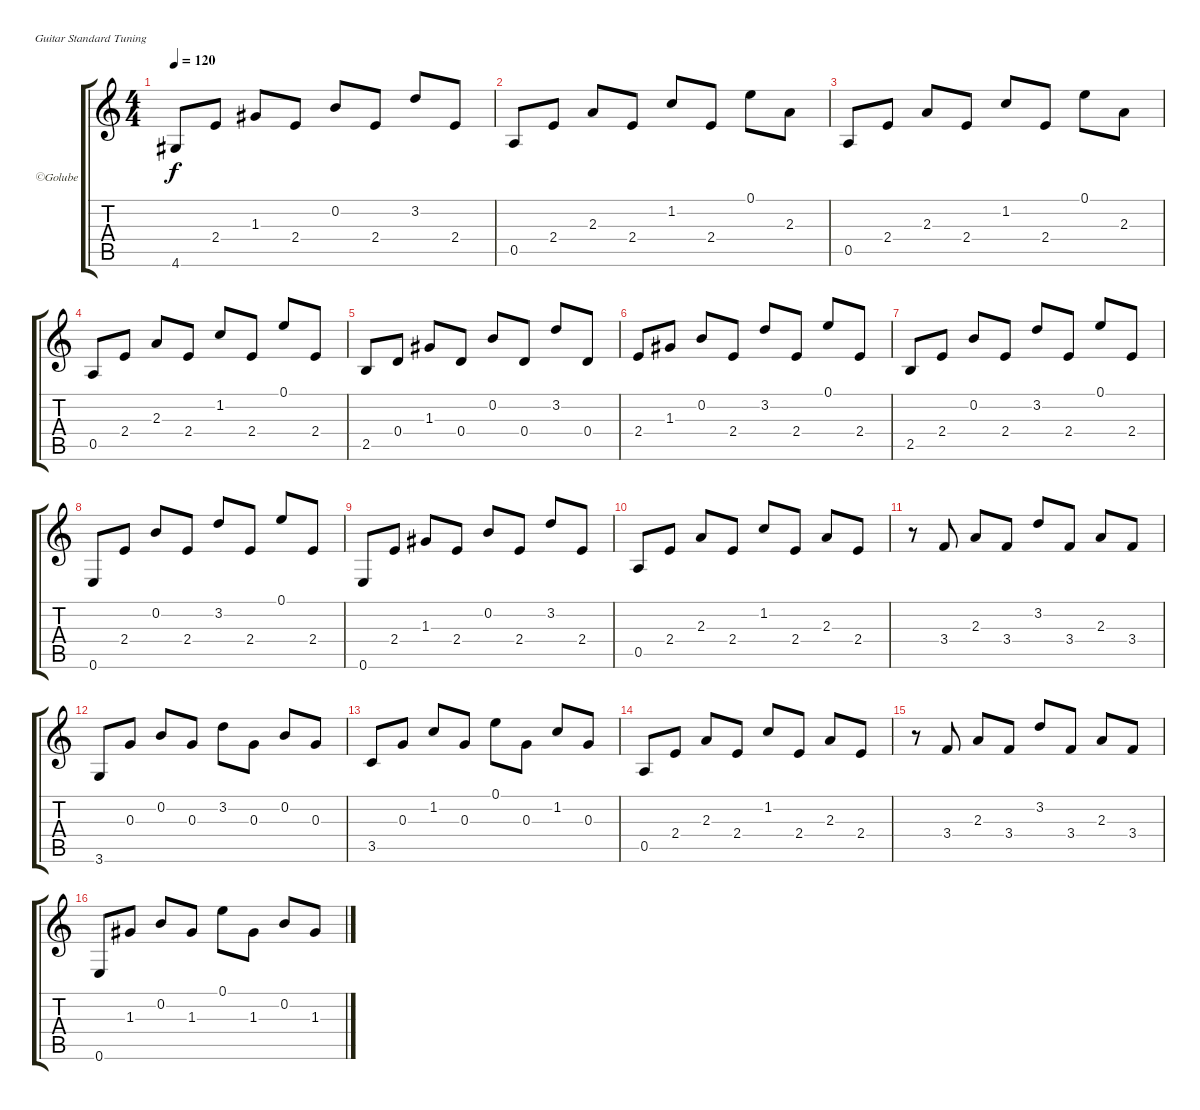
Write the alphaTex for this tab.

\bracketExtendMode groupsimilarinstruments
\firstSystemTrackNameOrientation horizontal
\otherSystemsTrackNameOrientation horizontal
\track (" Golubev Vlad" " ©Golube") {instrument acousticguitarsteel}
\staff {score tabs}
\tuning (E4 B3 G3 D3 A2 E2)
\ts (4 4)
\tempo 120
\clef g2
\ks c
4.6.8{dy f} 2.4.8 1.3.8 2.4.8 0.2.8 2.4.8 3.2.8 2.4.8 |
0.5.8 2.4.8 2.3.8 2.4.8 1.2.8 2.4.8 0.1.8 2.3.8 |
0.5.8 2.4.8 2.3.8 2.4.8 1.2.8 2.4.8 0.1.8 2.3.8 |
0.5.8 2.4.8 2.3.8 2.4.8 1.2.8 2.4.8 0.1.8 2.4.8 |
2.5.8 0.4.8 1.3.8 0.4.8 0.2.8 0.4.8 3.2.8 0.4.8 |
2.4.8 1.3.8 0.2.8 2.4.8 3.2.8 2.4.8 0.1.8 2.4.8 |
2.5.8 2.4.8 0.2.8 2.4.8 3.2.8 2.4.8 0.1.8 2.4.8 |
0.6.8 2.4.8 0.2.8 2.4.8 3.2.8 2.4.8 0.1.8 2.4.8 |
0.6.8 2.4.8 1.3.8 2.4.8 0.2.8 2.4.8 3.2.8 2.4.8 |
0.5.8 2.4.8 2.3.8 2.4.8 1.2.8 2.4.8 2.3.8 2.4.8 |
r.8 3.4.8 2.3.8 3.4.8 3.2.8 3.4.8 2.3.8 3.4.8 |
3.6.8 0.3.8 0.2.8 0.3.8 3.2.8 0.3.8 0.2.8 0.3.8 |
3.5.8 0.3.8 1.2.8 0.3.8 0.1.8 0.3.8 1.2.8 0.3.8 |
0.5.8 2.4.8 2.3.8 2.4.8 1.2.8 2.4.8 2.3.8 2.4.8 |
r.8 3.4.8 2.3.8 3.4.8 3.2.8 3.4.8 2.3.8 3.4.8 |
0.6.8 1.3.8 0.2.8 1.3.8 0.1.8 1.3.8 0.2.8 1.3.8
